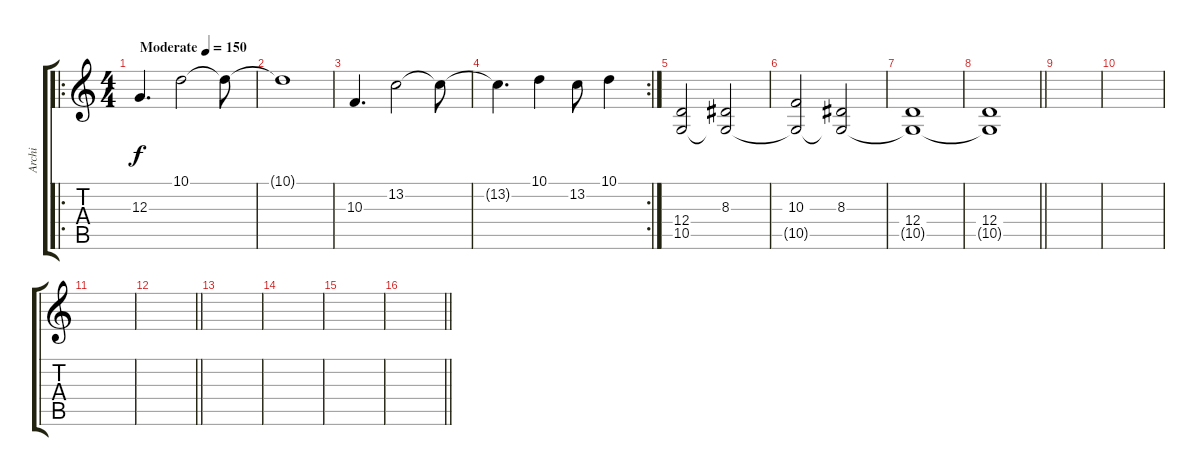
\track ("Archi" "Archi") {instrument stringensemble1}
\staff {score tabs}
\tuning (E4 B3 G3 D3 A2 E2) {hide}
\ro
\ts (4 4)
\tempo (150 "Moderate")
\clef g2
\ks c
12.3.4{d dy f instrument stringensemble1} 10.1.2 10.1{t}.8 |
10.1{t}.1 |
10.3.4{d} 13.2.2 13.2{t}.8 |
\rc 2
13.2{t}.4{d} 10.1.4 13.2.8 10.1.4 |
(12.4 10.5).2 (8.3 10.5{t}).2 |
(10.3 10.5{t}).2 (8.3 10.5{t}).2 |
(12.4 10.5{t}).1 |
\barLineRight lightlight
(12.4 10.5{t}).1 |
|
|
|
\barLineRight lightlight
|
|
|
|
\barLineRight lightlight
